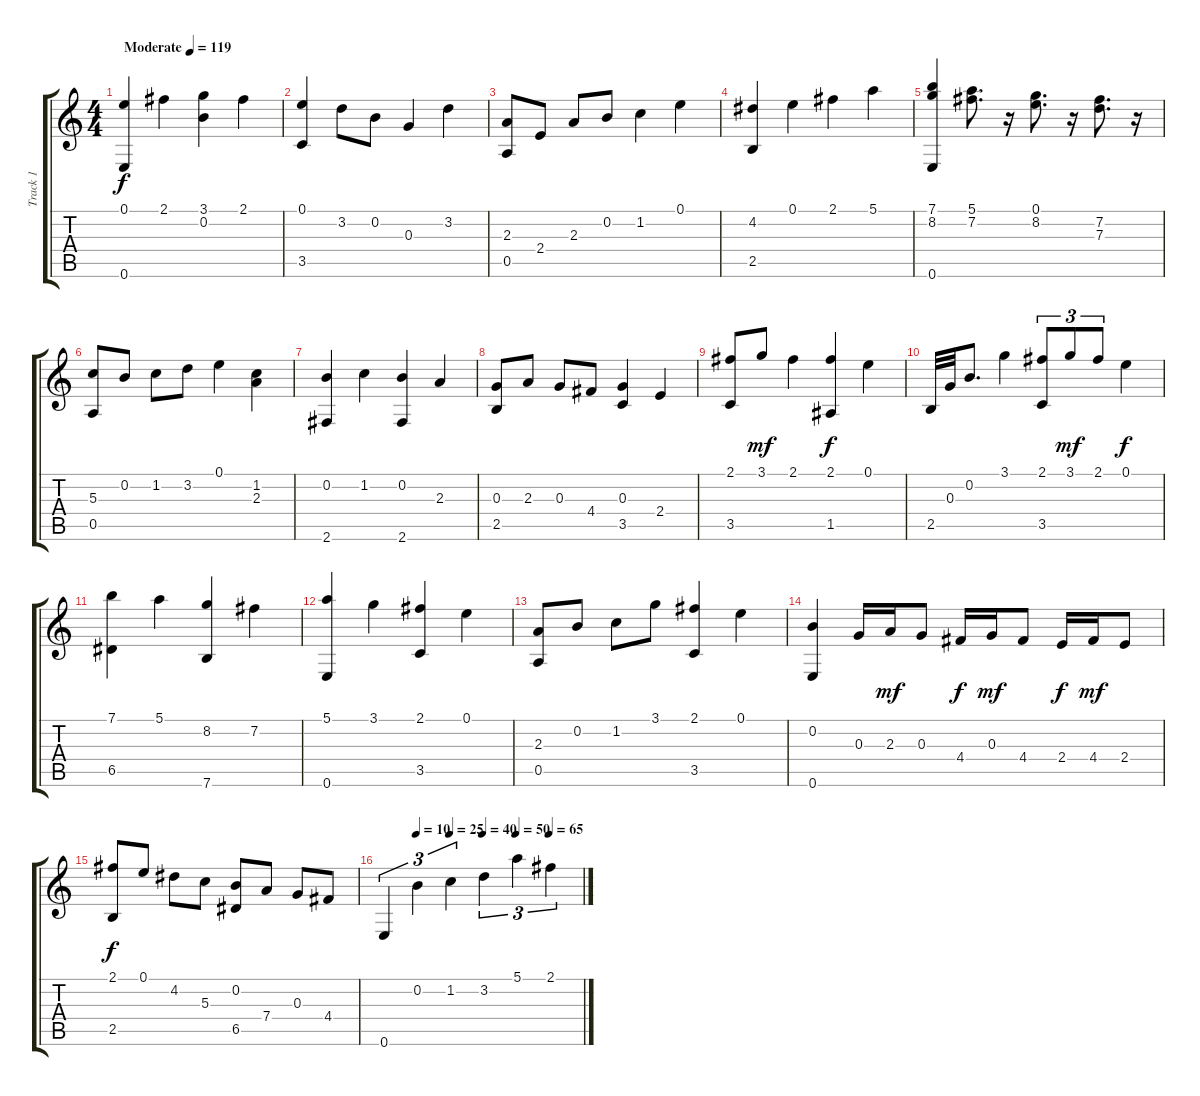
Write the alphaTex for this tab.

\track ("Track 1" "Track 1") {instrument acousticguitarsteel}
\staff {score tabs}
\tuning (E4 B3 G3 D3 A2 E2) {hide}
\ts (4 4)
\tempo (119 "Moderate")
\clef g2
\ks c
(0.1 0.6).4{dy f instrument acousticguitarsteel} 2.1.4 (3.1 0.2).4 2.1.4 |
(0.1 3.5).4 3.2.8 0.2.8 0.3.4 3.2.4 |
(2.3 0.5).8 2.4.8 2.3.8 0.2.8 1.2.4 0.1.4 |
(4.2 2.5).4 0.1.4 2.1.4 5.1.4 |
(7.1 8.2 0.6).4 (5.1 7.2).8{d} r.16 (0.1 8.2).8{d} r.16 (7.2 7.3).8{d} r.16 |
(5.3 0.5).8 0.2.8 1.2.8 3.2.8 0.1.4 (1.2 2.3).4 |
(0.2 2.6).4 1.2.4 (0.2 2.6).4 2.3.4 |
(0.3 2.5).8 2.3.8 0.3.8 4.4.8 (0.3 3.5).4 2.4.4 |
(2.1 3.5).8 3.1.8{dy mf} 2.1.4 (2.1 1.5).4{dy f} 0.1.4 |
2.5.32 0.3.32 0.2.8{d} 3.1.4 (2.1 3.5).8{tu (3 2)} 3.1.8{tu (3 2) dy mf} 2.1.8{tu (3 2)} 0.1.4{dy f} |
(7.1 6.5).4 5.1.4 (8.2 7.6).4 7.2.4 |
(5.1 0.6).4 3.1.4 (2.1 3.5).4 0.1.4 |
(2.3 0.5).8 0.2.8 1.2.8 3.1.8 (2.1 3.5).4 0.1.4 |
(0.2 0.6).4 0.3.16 2.3.16{dy mf} 0.3.8 4.4.16{dy f} 0.3.16{dy mf} 4.4.8 2.4.16{dy f} 4.4.16{dy mf} 2.4.8 |
(2.1 2.5).8{dy f} 0.1.8 4.2.8 5.3.8 (0.2 6.5).8 7.4.8 0.3.8 4.4.8 |
\tempo (10 0.16666666666666666)
\tempo (25 0.3333333333333333)
\tempo (40 0.5)
\tempo (50 0.6666666666666666)
\tempo (65 0.8333333333333334)
0.6.4{tu (3 2)} 0.2.4{tu (3 2)} 1.2.4{tu (3 2)} 3.2.4{tu (3 2)} 5.1.4{tu (3 2)} 2.1.4{tu (3 2)}
